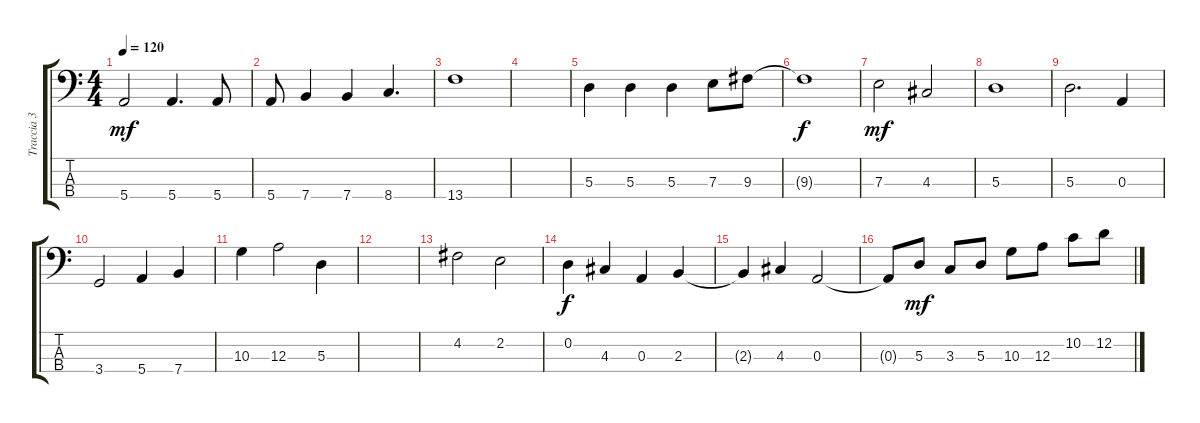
\track ("Traccia 3" "Traccia 3") {instrument electricbassfinger}
\staff {score tabs}
\tuning (G2 D2 A1 E1) {hide}
\ts (4 4)
\tempo 120
\clef f4
\ks c
5.4.2{dy mf} 5.4.4{d} 5.4.8 |
5.4.8 7.4.4 7.4.4 8.4.4{d} |
13.4.1 |
|
5.3.4 5.3.4 5.3.4 7.3.8 9.3.8 |
9.3{t}.1{dy f} |
7.3.2{dy mf} 4.3.2 |
5.3.1 |
5.3.2{d} 0.3.4 |
3.4.2 5.4.4 7.4.4 |
10.3.4 12.3.2 5.3.4 |
|
4.2.2 2.2.2 |
0.2.4{dy f} 4.3.4 0.3.4 2.3.4 |
2.3{t}.4 4.3.4 0.3.2 |
0.3{t}.8 5.3.8{dy mf} 3.3.8 5.3.8 10.3.8 12.3.8 10.2.8 12.2.8
